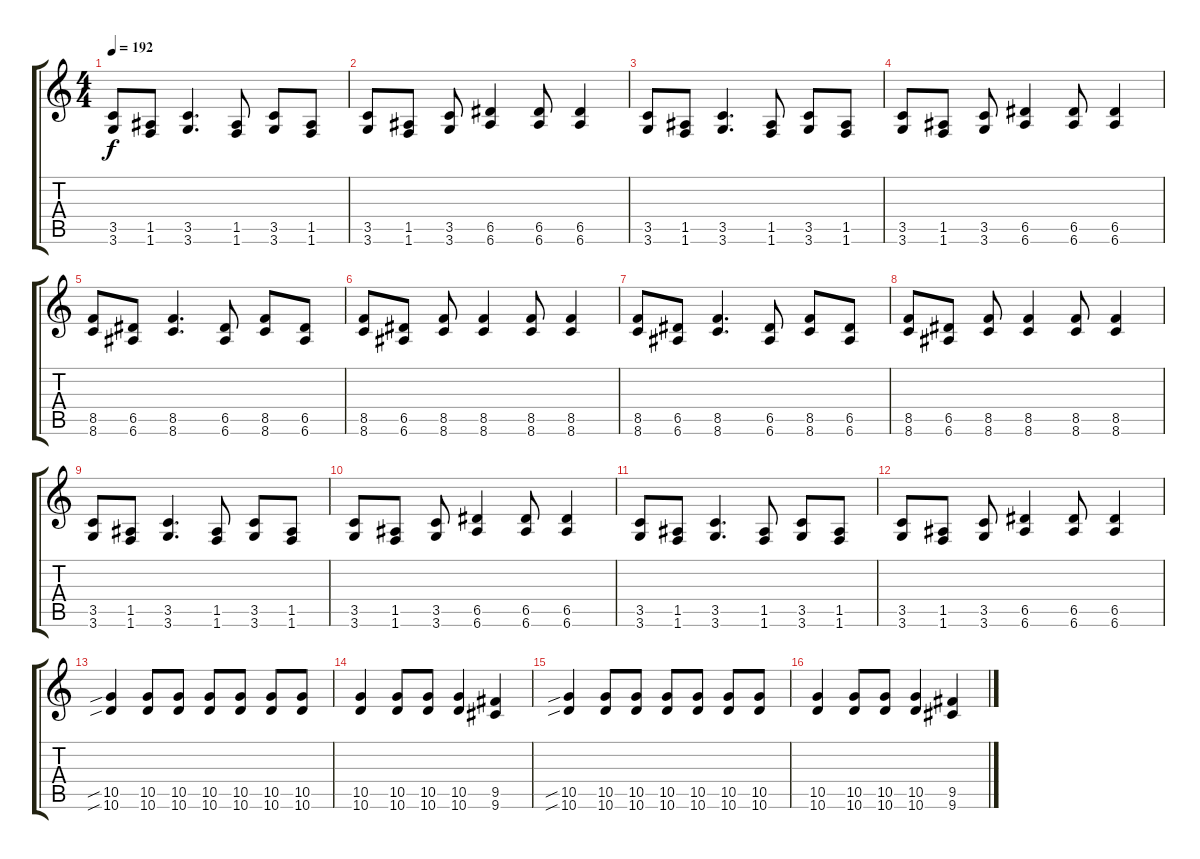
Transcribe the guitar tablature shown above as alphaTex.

\track "" {instrument distortionguitar}
\staff {score tabs}
\tuning (E4 B3 G3 D3 A2 E2) {hide}
\ts (4 4)
\tempo 192
\clef g2
\ks c
(3.5 3.6).8{txt "" dy f} (1.5 1.6).8 (3.5 3.6).4{d} (1.5 1.6).8 (3.5 3.6).8 (1.5 1.6).8 |
(3.5 3.6).8 (1.5 1.6).8 (3.5 3.6).8 (6.5 6.6).4 (6.5 6.6).8{txt ""} (6.5 6.6).4 |
(3.5 3.6).8 (1.5 1.6).8 (3.5 3.6).4{d} (1.5 1.6).8 (3.5 3.6).8 (1.5 1.6).8 |
(3.5 3.6).8 (1.5 1.6).8 (3.5 3.6).8 (6.5 6.6).4 (6.5 6.6).8 (6.5 6.6).4 |
(8.5 8.6).8{txt ""} (6.5 6.6).8 (8.5 8.6).4{d} (6.5 6.6).8 (8.5 8.6).8 (6.5 6.6).8 |
(8.5 8.6).8 (6.5 6.6).8 (8.5 8.6).8 (8.5 8.6).4 (8.5 8.6).8 (8.5 8.6).4 |
(8.5 8.6).8{txt ""} (6.5 6.6).8 (8.5 8.6).4{d} (6.5 6.6).8 (8.5 8.6).8 (6.5 6.6).8 |
(8.5 8.6).8 (6.5 6.6).8 (8.5 8.6).8 (8.5 8.6).4 (8.5 8.6).8 (8.5 8.6).4 |
(3.5 3.6).8{txt ""} (1.5 1.6).8 (3.5 3.6).4{d} (1.5 1.6).8 (3.5 3.6).8 (1.5 1.6).8 |
(3.5 3.6).8 (1.5 1.6).8 (3.5 3.6).8 (6.5 6.6).4 (6.5 6.6).8{txt ""} (6.5 6.6).4 |
(3.5 3.6).8 (1.5 1.6).8 (3.5 3.6).4{d} (1.5 1.6).8 (3.5 3.6).8 (1.5 1.6).8 |
(3.5 3.6).8 (1.5 1.6).8 (3.5 3.6).8 (6.5 6.6).4 (6.5 6.6).8 (6.5 6.6).4 |
(10.5{sib} 10.6{sib}).4{txt ""} (10.5 10.6).8 (10.5 10.6).8 (10.5 10.6).8 (10.5 10.6).8 (10.5 10.6).8 (10.5 10.6).8 |
(10.5 10.6).4{txt ""} (10.5 10.6).8 (10.5 10.6).8 (10.5 10.6).4 (9.5 9.6).4 |
(10.5{sib} 10.6{sib}).4{txt ""} (10.5 10.6).8 (10.5 10.6).8 (10.5 10.6).8 (10.5 10.6).8 (10.5 10.6).8 (10.5 10.6).8 |
(10.5 10.6).4{txt ""} (10.5 10.6).8 (10.5 10.6).8 (10.5 10.6).4 (9.5 9.6).4
